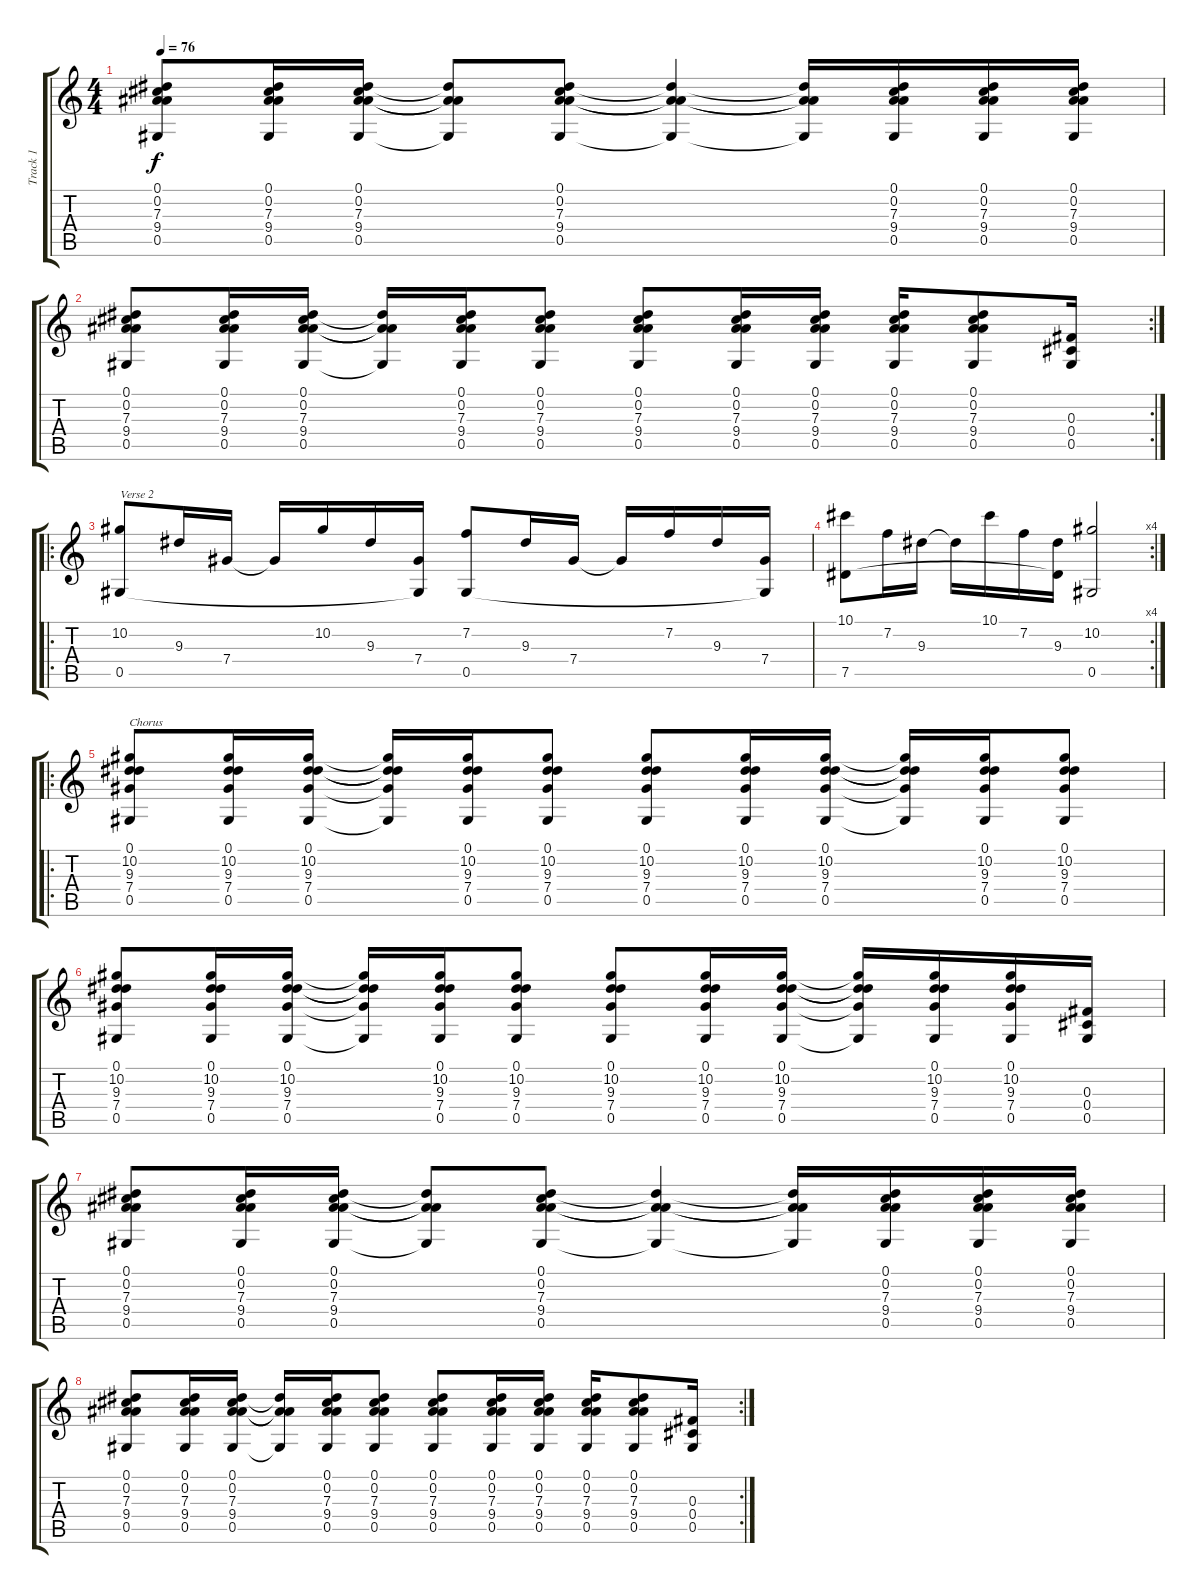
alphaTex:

\track ("Track 1" "Track 1") {instrument acousticguitarsteel}
\staff {score tabs}
\tuning (Eb4 Bb3 Gb3 Db3 Ab2 Eb2) {hide}
\ts (4 4)
\tempo 76
\clef g2
\ks c
(0.1 0.2 7.3 9.4 0.5).8{dy f} (0.1 0.2 7.3 9.4 0.5).16 (0.1 0.2 7.3 9.4 0.5).16 (0.1{t} 0.2{t} 9.4{t} 0.5{t}).8 (0.1 0.2 7.3 9.4 0.5).8 (0.1{t} 0.2{t} 9.4{t} 0.5{t}).4 (0.1{t} 0.2{t} 9.4{t} 0.5{t}).16 (0.1 0.2 7.3 9.4 0.5).16 (0.1 0.2 7.3 9.4 0.5).16 (0.1 0.2 7.3 9.4 0.5).16 |
\rc 2
(0.1 0.2 7.3 9.4 0.5).8 (0.1 0.2 7.3 9.4 0.5).16 (0.1 0.2 7.3 9.4 0.5).16 (0.1{t} 0.2{t} 9.4{t} 0.5{t}).16 (0.1 0.2 7.3 9.4 0.5).16 (0.1 0.2 7.3 9.4 0.5).8 (0.1 0.2 7.3 9.4 0.5).8 (0.1 0.2 7.3 9.4 0.5).16 (0.1 0.2 7.3 9.4 0.5).16 (0.1 0.2 7.3 9.4 0.5).16 (0.1 0.2 7.3 9.4 0.5).8 (0.3 0.4 0.5).16 |
\ro
(10.2 0.5).8{txt "Verse 2"} 9.3.16 7.4.16 7.4{t}.16 10.2.16 9.3.16 (7.4 0.5{t}).16 (7.2 0.5).8 9.3.16 7.4.16 7.4{t}.16 7.2.16 9.3.16 (7.4 0.5{t}).16 |
\rc 4
(10.1 7.5).8 7.2.16 9.3.16 9.3{t}.16 10.1.16 7.2.16 (9.3 7.5{t}).16 (10.2 0.5).2 |
\ro
(0.1 10.2 9.3 7.4 0.5).8{txt "Chorus"} (0.1 10.2 9.3 7.4 0.5).16 (0.1 10.2 9.3 7.4 0.5).16 (0.1{t} 10.2{t} 9.3{t} 7.4{t} 0.5{t}).16 (0.1 10.2 9.3 7.4 0.5).16 (0.1 10.2 9.3 7.4 0.5).8 (0.1 10.2 9.3 7.4 0.5).8 (0.1 10.2 9.3 7.4 0.5).16 (0.1 10.2 9.3 7.4 0.5).16 (0.1{t} 10.2{t} 9.3{t} 7.4{t} 0.5{t}).16 (0.1 10.2 9.3 7.4 0.5).16 (0.1 10.2 9.3 7.4 0.5).8 |
(0.1 10.2 9.3 7.4 0.5).8 (0.1 10.2 9.3 7.4 0.5).16 (0.1 10.2 9.3 7.4 0.5).16 (0.1{t} 10.2{t} 9.3{t} 7.4{t} 0.5{t}).16 (0.1 10.2 9.3 7.4 0.5).16 (0.1 10.2 9.3 7.4 0.5).8 (0.1 10.2 9.3 7.4 0.5).8 (0.1 10.2 9.3 7.4 0.5).16 (0.1 10.2 9.3 7.4 0.5).16 (0.1{t} 10.2{t} 9.3{t} 7.4{t} 0.5{t}).16 (0.1 10.2 9.3 7.4 0.5).16 (0.1 10.2 9.3 7.4 0.5).16 (0.3 0.4 0.5).16 |
(0.1 0.2 7.3 9.4 0.5).8 (0.1 0.2 7.3 9.4 0.5).16 (0.1 0.2 7.3 9.4 0.5).16 (0.1{t} 0.2{t} 9.4{t} 0.5{t}).8 (0.1 0.2 7.3 9.4 0.5).8 (0.1{t} 0.2{t} 9.4{t} 0.5{t}).4 (0.1{t} 0.2{t} 9.4{t} 0.5{t}).16 (0.1 0.2 7.3 9.4 0.5).16 (0.1 0.2 7.3 9.4 0.5).16 (0.1 0.2 7.3 9.4 0.5).16 |
\rc 2
(0.1 0.2 7.3 9.4 0.5).8 (0.1 0.2 7.3 9.4 0.5).16 (0.1 0.2 7.3 9.4 0.5).16 (0.1{t} 0.2{t} 9.4{t} 0.5{t}).16 (0.1 0.2 7.3 9.4 0.5).16 (0.1 0.2 7.3 9.4 0.5).8 (0.1 0.2 7.3 9.4 0.5).8 (0.1 0.2 7.3 9.4 0.5).16 (0.1 0.2 7.3 9.4 0.5).16 (0.1 0.2 7.3 9.4 0.5).16 (0.1 0.2 7.3 9.4 0.5).8 (0.3 0.4 0.5).16
